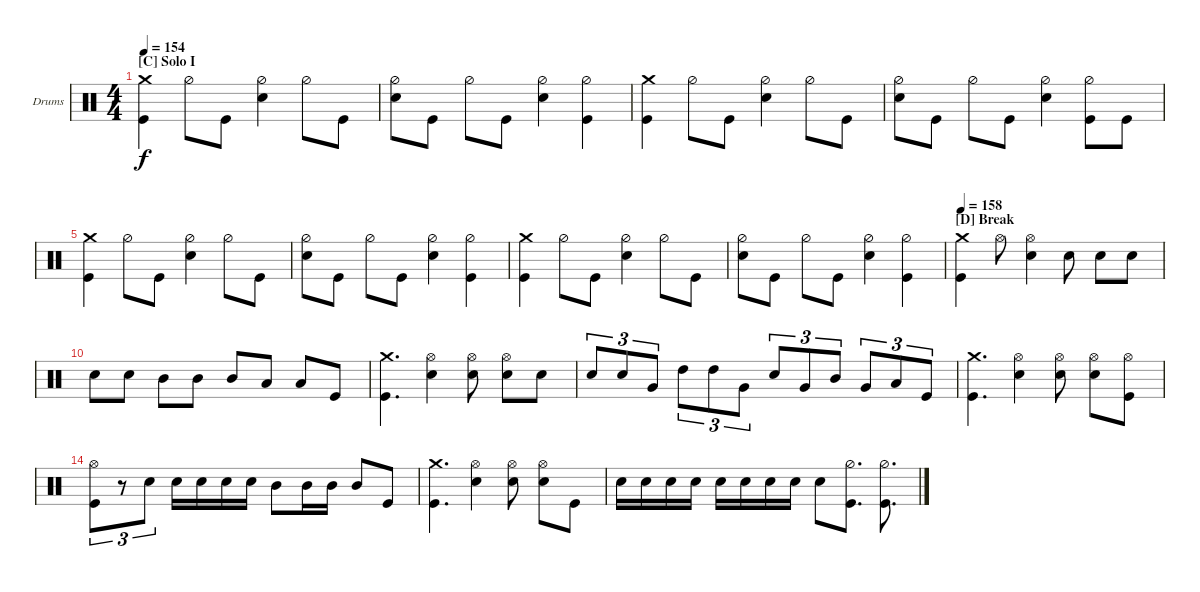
\defaultSystemsLayout 4
\bracketExtendMode nobrackets
\firstSystemTrackNameOrientation horizontal
\otherSystemsTrackNameOrientation horizontal
\defaultBarNumberDisplay FirstOfSystem
\track ("Drum" "Drums") {instrument percussion}
\staff {score}
\articulation defaults
\ts (4 4)
\section ("C" "Solo I")
\scale
0.230769
\tempo 154
\accidentals auto
\clef neutral
\ottava regular
\simile none
\scale
0.245614
\ks c
("Kick (hit)" "Crash medium (hit)").4{dy f} "Hi-Hat (half)".8 "Kick (hit)".8 ("Snare (hit) 2" "Hi-Hat (half)").4 "Hi-Hat (half)".8 "Kick (hit)".8 |
\scale
0.215385
\scale
0.245614 ("Snare (hit) 2" "Hi-Hat (half)").8 "Kick (hit)".8 "Hi-Hat (half)".8 "Kick (hit)".8 ("Snare (hit) 2" "Hi-Hat (half)").4 ("Kick (hit)" "Hi-Hat (half)").4 |
\scale
0.215385
\scale
0.245614 ("Kick (hit)" "Crash medium (hit)").4 "Hi-Hat (half)".8 "Kick (hit)".8 ("Snare (hit) 2" "Hi-Hat (half)").4 "Hi-Hat (half)".8 "Kick (hit)".8 |
\scale
0.338462
\scale
0.263158 ("Snare (hit) 2" "Hi-Hat (half)").8 "Kick (hit)".8 "Hi-Hat (half)".8 "Kick (hit)".8 ("Snare (hit) 2" "Hi-Hat (half)").4 ("Kick (hit)" "Hi-Hat (half)").8 "Kick (hit)".8 |
\scale
0.230769
\scale
0.25 ("Kick (hit)" "Crash medium (hit)").4 "Hi-Hat (half)".8 "Kick (hit)".8 ("Snare (hit) 2" "Hi-Hat (half)").4 "Hi-Hat (half)".8 "Kick (hit)".8 |
\scale
0.338462
\scale
0.25 ("Snare (hit) 2" "Hi-Hat (half)").8 "Kick (hit)".8 "Hi-Hat (half)".8 "Kick (hit)".8 ("Snare (hit) 2" "Hi-Hat (half)").4 ("Kick (hit)" "Hi-Hat (half)").4 |
\scale
0.215385
\scale
0.25 ("Kick (hit)" "Crash medium (hit)").4 "Hi-Hat (half)".8 "Kick (hit)".8 ("Snare (hit) 2" "Hi-Hat (half)").4 "Hi-Hat (half)".8 "Kick (hit)".8 |
\scale
0.215385
\scale
0.25 ("Snare (hit) 2" "Hi-Hat (half)").8 "Kick (hit)".8 "Hi-Hat (half)".8 "Kick (hit)".8 ("Snare (hit) 2" "Hi-Hat (half)").4 ("Kick (hit)" "Hi-Hat (half)").4 |
\section ("D" "Break")
\scale
0.331551
\tempo 158
\scale
0.21309 ("Kick (hit)" "Crash medium (hit)").4 "Hi-Hat (open)".8 ("Snare (hit) 2" "Hi-Hat (open)").4 "Snare (hit) 2".8 "Snare (hit) 2".8 "Snare (hit) 2".8 |
\scale
0.168449
\scale
0.243531 "Snare (hit) 2".8 "Snare (hit) 2".8 "Mid Tom (hit)".8 "Mid Tom (hit)".8 "Mid Tom (hit)".8 "Low Tom (hit)".8 "Low Tom (hit)".8 "Kick (hit)".8 |
\scale
0.331551
\scale
0.196347 ("Kick (hit)" "Crash medium (hit)").4{d} ("Snare (hit) 2" "Hi-Hat (open)").4 ("Snare (hit) 2" "Hi-Hat (open)").8 ("Snare (hit) 2" "Hi-Hat (open)").8 "Snare (hit) 2".8 |
\scale
0.168449
\scale
0.347032 "Snare (hit) 2".8{tu (3 2)} "Snare (hit) 2".8{tu (3 2)} "Very Low Tom (hit)".8{tu (3 2)} "High Tom (hit)".8{tu (3 2)} "High Tom (hit)".8{tu (3 2)} "Very Low Tom (hit)".8{tu (3 2)} "Snare (hit) 2".8{tu (3 2)} "Very Low Tom (hit)".8{tu (3 2)} "Mid Tom (hit)".8{tu (3 2)} "Very Low Tom (hit)".8{tu (3 2)} "Low Tom (hit)".8{tu (3 2)} "Kick (hit)".8{tu (3 2)} |
\scale
0.258873
\scale
0.191395 ("Kick (hit)" "Crash medium (hit)").4{d} ("Snare (hit) 2" "Hi-Hat (open)").4 ("Snare (hit) 2" "Hi-Hat (open)").8 ("Snare (hit) 2" "Hi-Hat (open)").8 ("Kick (hit)" "Hi-Hat (open)").8 |
\scale
0.131524
\scale
0.316024 ("Kick (hit)" "Hi-Hat (open)").8{tu (3 2)} r.8{tu (3 2)} "Snare (hit) 2".8{tu (3 2)} "Snare (hit) 2".16 "Snare (hit) 2".16 "Snare (hit) 2".16 "Snare (hit) 2".16 "Mid Tom (hit)".8 "Mid Tom (hit)".16 "Mid Tom (hit)".16 "Mid Tom (hit)".8 "Kick (hit)".8 |
\scale
0.258873
\scale
0.191395 ("Kick (hit)" "Crash medium (hit)").4{d} ("Snare (hit) 2" "Hi-Hat (open)").4 ("Snare (hit) 2" "Hi-Hat (open)").8 ("Snare (hit) 2" "Hi-Hat (open)").8 "Kick (hit)".8 |
\scale
0.350731
\scale
0.301187 "Snare (hit) 2".16 "Snare (hit) 2".16 "Snare (hit) 2".16 "Snare (hit) 2".16 "Snare (hit) 2".16 "Snare (hit) 2".16 "Snare (hit) 2".16 "Snare (hit) 2".16 "Snare (hit) 2".8 ("Kick (hit)" "Hi-Hat (half)").8{d} ("Kick (hit)" "Hi-Hat (half)").8{d}
